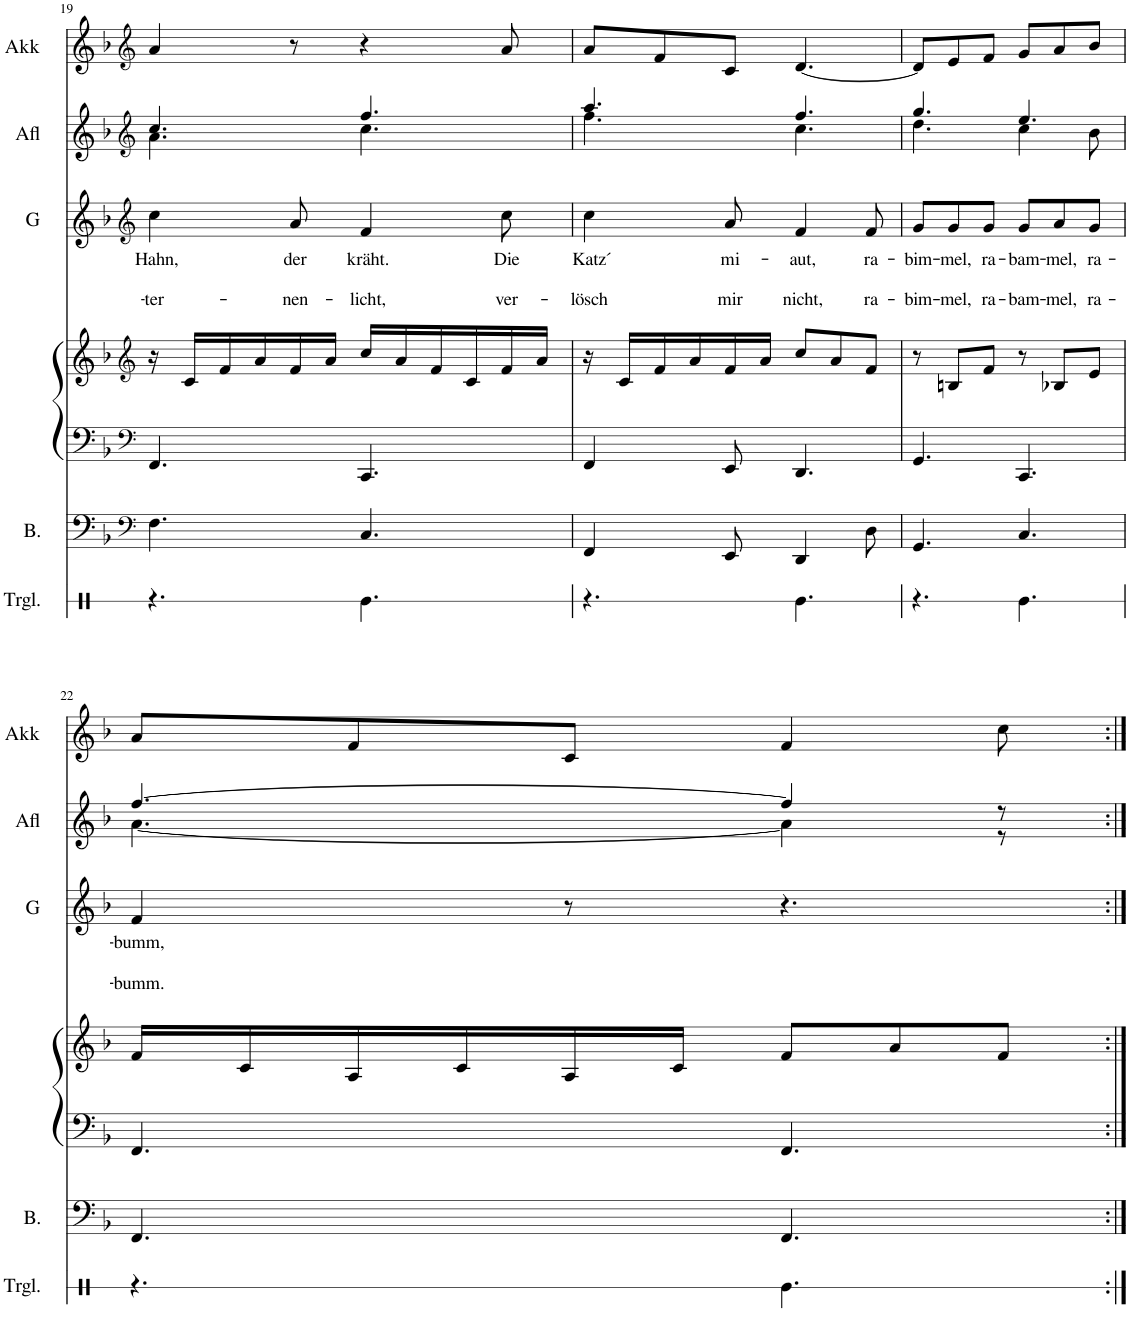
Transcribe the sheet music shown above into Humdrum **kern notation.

**kern	**kern	**kern	**kern	**kern	**text	**text	**text	**kern	**kern
*part6	*part5	*part4	*part4	*part3	*part3	*part3	*part3	*part2	*part1
*staff7	*staff6	*staff5	*staff4	*staff3	*staff3	*staff3	*staff3	*staff2	*staff1
*I"Triangel	*I"Bass	*I"Klavier links	*	*I"Gesang	*	*	*	*I"Altflöten	*I"Akkordeon
*I'Trgl.	*I'B.	*	*	*I'G	*	*	*	*I'Afl	*I'Akk
!!LO:PB:g=z
*clefX	*clefF4	*clefF4	*clefG2	*clefG2	*	*	*	*clefG2	*clefG2
*	*Trd7c12	*	*	*	*	*	*	*	*
*k[]	*k[b-]	*k[b-]	*k[b-]	*k[b-]	*	*	*	*k[b-]	*k[b-]
*M6/8	*M6/8	*M6/8	*M6/8	*M6/8	*	*	*	*M6/8	*M6/8
=19	=19	=19	=19	=19	=19	=19	=19	=19	=19
!	!	!	!	!	!LO:LY:b	!	!LO:LY:b	!	!
*	*	*	*	*	*	*	*	*^	*
4.r	4.F\	4.FF/	16r	4cc\	Hahn,	.	ter-	4.cc/	4.a\	4a/
.	.	.	16c/LL	.	.	.	.	.	.	.
.	.	.	16f/	.	.	.	.	.	.	.
.	.	.	16a/	.	.	.	.	.	.	.
!	!	!	!	!	!LO:LY:b	!	!LO:LY:b	!	!	!
.	.	.	16f/	8a/	der	.	nen-	.	.	8r
.	.	.	16a/JJ	.	.	.	.	.	.	.
!	!	!	!	!	!LO:LY:b	!	!LO:LY:b	!	!	!
4.Re\	4.C/	4.CC/	16cc/LL	4f/	kräht.	.	licht,	4.ff/	4.cc\	4r
.	.	.	16a/	.	.	.	.	.	.	.
.	.	.	16f/	.	.	.	.	.	.	.
.	.	.	16c/	.	.	.	.	.	.	.
!	!	!	!	!	!LO:LY:b	!	!LO:LY:b	!	!	!
.	.	.	16f/	8cc\	Die	.	ver-	.	.	8a/
.	.	.	16a/JJ	.	.	.	.	.	.	.
=20	=20	=20	=20	=20	=20	=20	=20	=20	=20	=20
!	!	!	!	!	!LO:LY:b	!	!LO:LY:b	!	!	!
4.r	4FF/	4FF/	16r	4cc\	Katz´	.	lösch	4.aa/	4.ff\	8a/L
.	.	.	16c/LL	.	.	.	.	.	.	.
.	.	.	16f/	.	.	.	.	.	.	8f/
.	.	.	16a/	.	.	.	.	.	.	.
!	!	!	!	!	!LO:LY:b	!	!LO:LY:b	!	!	!
.	8EE/	8EE/	16f/	8a/	mi-	.	mir	.	.	8c/J
.	.	.	16a/JJ	.	.	.	.	.	.	.
!	!	!	!	!	!LO:LY:b	!	!LO:LY:b	!	!	!
4.Re\	4DD/	4.DD/	8cc/L	4f/	aut,	.	nicht,	4.ff/	4.cc\	[4.d/
.	.	.	8a/	.	.	.	.	.	.	.
!	!	!	!	!	!LO:LY:b	!	!LO:LY:b	!	!	!
.	8D\	.	8f/J	8f/	ra-	.	ra-	.	.	.
=21	=21	=21	=21	=21	=21	=21	=21	=21	=21	=21
!	!	!	!	!	!LO:LY:b	!	!LO:LY:b	!	!	!
4.r	4.GG/	4.GG/	8r	8g/L	bim-	.	bim-	4.gg/	4.dd\	8d/L]
!	!	!	!	!	!LO:LY:b	!	!LO:LY:b	!	!	!
.	.	.	8Bn/L	8g/	mel,	.	mel,	.	.	8e/
!	!	!	!	!	!LO:LY:b	!	!LO:LY:b	!	!	!
.	.	.	8f/J	8g/J	ra-	.	ra-	.	.	8f/J
!	!	!	!	!	!LO:LY:b	!	!LO:LY:b	!	!	!
4.Re\	4.C/	4.CC/	8r	8g/L	bam-	.	bam-	4.ee/	4cc\	8g/L
!	!	!	!	!	!LO:LY:b	!	!LO:LY:b	!	!	!
.	.	.	8B-X/L	8a/	mel,	.	mel,	.	.	8a/
!	!	!	!	!	!LO:LY:b	!	!LO:LY:b	!	!	!
.	.	.	8e/J	8g/J	ra-	.	ra-	.	8b-\	8b-/J
!!LO:LB:g=z
=22	=22	=22	=22	=22	=22	=22	=22	=22	=22	=22
!	!	!	!	!	!LO:LY:b	!	!LO:LY:b	!	!	!
4.r	4.FF/	4.FF/	16f/LL	4f/	bumm,	.	bumm.	[4.ff/	[4.a\	8a/L
.	.	.	16c/	.	.	.	.	.	.	.
.	.	.	16A/	.	.	.	.	.	.	8f/
.	.	.	16c/	.	.	.	.	.	.	.
.	.	.	16A/	8r	.	.	.	.	.	8c/J
.	.	.	16c/JJ	.	.	.	.	.	.	.
4.Re\	4.FF/	4.FF/	8f/L	4.r	.	.	.	4ff/]	4a\]	4f/
.	.	.	8a/	.	.	.	.	.	.	.
.	.	.	8f/J	.	.	.	.	8r	8r	8cc\
*	*	*	*	*	*	*	*	*v	*v	*
=:|!	=:|!	=:|!	=:|!	=:|!	=:|!	=:|!	=:|!	=:|!	=:|!
*-	*-	*-	*-	*-	*-	*-	*-	*-	*-
